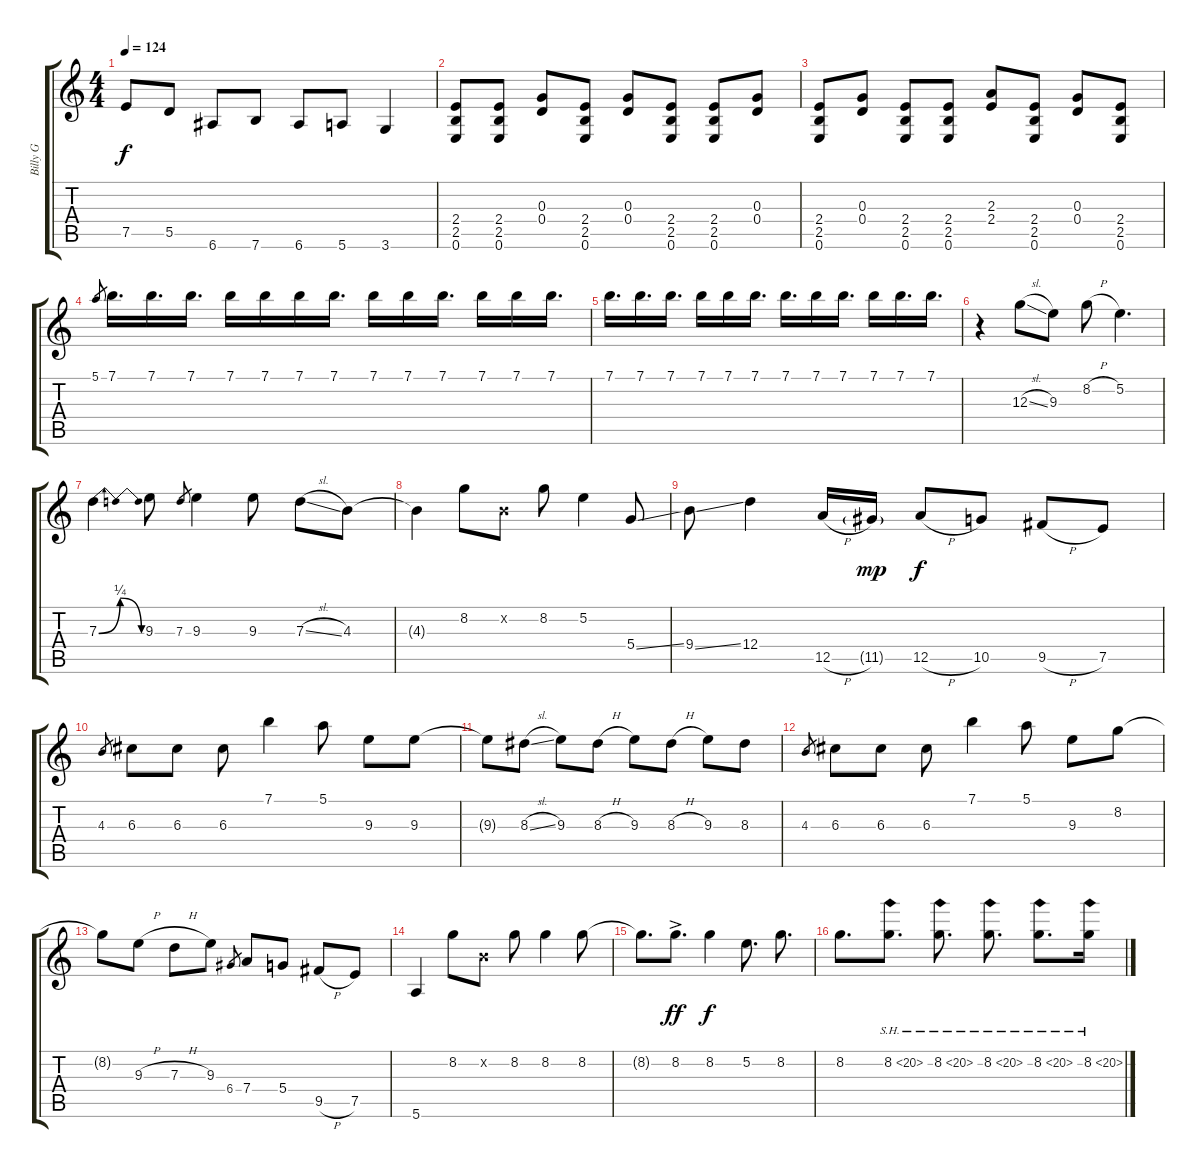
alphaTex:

\track ("Billy G" "Billy G") {instrument overdrivenguitar}
\staff {score tabs}
\tuning (E4 B3 G3 D3 A2 E2) {hide}
\ts (4 4)
\tempo 124
\clef g2
\ks c
7.5{t}.8{dy f} 5.5.8 6.6.8 7.6.8 6.6.8 5.6.8 3.6.4 |
(2.4 2.5 0.6).8 (2.4 2.5 0.6).8 (0.3 0.4).8 (2.4 2.5 0.6).8 (0.3 0.4).8 (2.4 2.5 0.6).8 (2.4 2.5 0.6).8 (0.3 0.4).8 |
(2.4 2.5 0.6).8 (0.3 0.4).8 (2.4 2.5 0.6).8 (2.4 2.5 0.6).8 (2.3 2.4).8 (2.4 2.5 0.6).8 (0.3 0.4).8 (2.4 2.5 0.6).8 |
5.1.8{gr} 7.1.16{d} 7.1.16{d} 7.1.16{d} 7.1.16 7.1.16 7.1.16 7.1.16{d} 7.1.16 7.1.16 7.1.16{d} 7.1.16 7.1.16 7.1.16{d} |
7.1.16{d} 7.1.16{d} 7.1.16{d} 7.1.16 7.1.16 7.1.16{d} 7.1.16{d} 7.1.16 7.1.16{d} 7.1.16 7.1.16{d} 7.1.16{d} |
r.4 12.3{sl}.8 9.3.8 8.2{h}.8 5.2.4{d} |
7.3{be (bendrelease 0 0 15 1 45 1 60 0)}.4 9.3.8 7.3.8{gr} 9.3.4 9.3.8 7.3{sl}.8 4.3.8 |
4.3{t}.4 8.2.8 0.2{x}.8 8.2.8 5.2.4 5.4{ss}.8 |
9.4{ss}.8 12.4.4 12.5{h}.16 11.5{g}.16{dy mp} 12.5{h}.8{dy f} 10.5.8 9.5{h}.8 7.5.8 |
4.3.8{gr} 6.3.8 6.3.8 6.3.8 7.1.4 5.1.8 9.3.8 9.3.8 |
9.3{t}.8 8.3{sl}.8 9.3.8 8.3{h}.8 9.3.8 8.3{h}.8 9.3.8 8.3.8 |
4.3.8{gr} 6.3.8 6.3.8 6.3.8 7.1.4 5.1.8 9.3.8 8.2.8 |
8.2{t}.8 9.3{h}.8 7.3{h}.8 9.3.8 6.4.8{gr} 7.4.8 5.4.8 9.5{h}.8 7.5.8 |
5.6.4 8.2.8 0.2{x}.8 8.2.8 8.2.4 8.2.8 |
8.2{t}.8{d} 8.2{ac}.8{d dy ff} 8.2.4{dy f} 5.2.8{d} 8.2.8{d} |
8.2.8{d} 8.2{sh 12}.8{d} 8.2{sh 12}.8{d} 8.2{sh 12}.8{d} 8.2{sh 12}.8{d} 8.2{sh 12}.16
